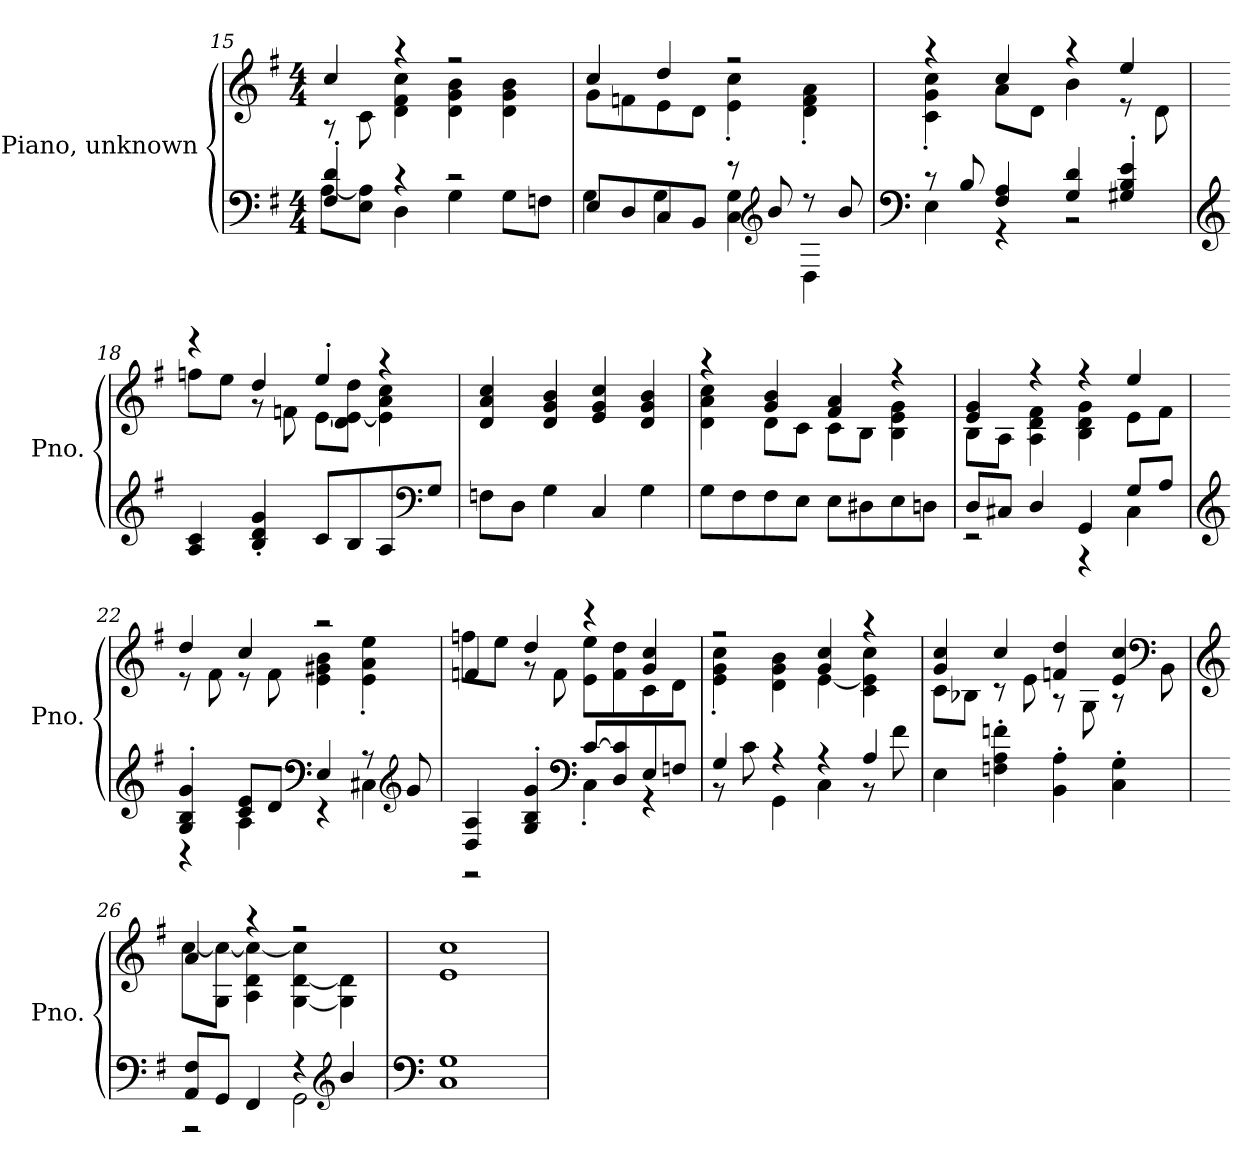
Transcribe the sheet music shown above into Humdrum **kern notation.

**kern	**kern
*part1	*part1
*staff2	*staff1
*I"Piano, unknown	*
*I'Pno.	*
*clefF4	*clefG2
*k[f#]	*k[f#]
*M4/4	*M4/4
=15	=15
*^	*^
4F#/' 4d/'	[8A\L	4cc/	8r
.	8E\ 8A\]J	.	8c\
4r	4D\	4r	4d\ 4f#\ 4cc\
2r	4G\	2r	4d\ 4g\ 4b\
.	8G\L	.	4d\ 4g\ 4b\
.	8Fn\J	.	.
!!LO:LB:g=z	!!
=16	=16	=16	=16
8E/L	4G\	4cc/	8g\L
8D/	.	.	8fn\
8C/	4G\	4dd/	8e\
8BB/J	.	.	8d\J
8r	4C\ 4G\	2r	4e\' 4cc\'
*clefG2	*	*	*
8b/	.	.	.
8r	4D\	.	4d\' 4f\' 4a\'
8b/	.	.	.
=17	=17	=17	=17
*clefF4	*	*	*
8r	4E\	4r	4c\' 4g\' 4cc\'
8B/	.	.	.
4F#/ 4A/	4r	4cc/	8a\L
.	.	.	8d\J
4G/ 4d/	2r	4r	4b\
4G#X/' 4B/' 4e/'	.	4ee/	8r
.	.	.	8d\
*v	*v	*	*
=18	=18	=18
*clefG2	*	*
4A/ 4c/	4r	8ffn\L
.	.	8ee\J
4B/' 4d/' 4g/'	4dd/	8r
.	.	8fn\
8c/L	4ee'/	[8e\L
8B/	.	8d\ 8e\_ 8dd\J
8A/	4r	4e\] 4a\ 4cc\
*clefF4	*	*
8G/J	.	.
*	*v	*v
=19	=19
8Fn\L	4d/ 4a/ 4cc/
8D\J	.
4G\	4d/ 4g/ 4b/
4C/	4e/ 4g/ 4cc/
4G\	4d/ 4g/ 4b/
!!LO:LB:g=z
=20	=20
*	*^
8G\L	4r	4d\ 4a\ 4cc\
8F#\	.	.
8F#\	4g/ 4b/	8d\L
8E\J	.	8c\J
8E\L	4f#/ 4a/	8c\L
8D#X\	.	8B\J
8E\	4r	4B\ 4e\ 4g\
8Dn\J	.	.
=21	=21	=21
*^	*	*
8D/L	2r	4e/ 4g/	8B\L
8C#X/J	.	.	8A\J
4D/	.	4r	4A\ 4d\ 4f#\
4GG/	4r	4r	4B\ 4d\ 4g\
8G/L	4C#\	4ee/	8e\L
8A/J	.	.	8f#\J
=22	=22	=22	=22
*clefG2	*	*	*
4G/' 4B/' 4g/'	4r	4dd/	8r
.	.	.	8f#\
8c/ 8e/L	4A\	4cc/	8r
8d/J	.	.	8f#\
*clefF4	*	*	*
4E/	4r	2r	4e\ 4g#X\ 4b\
8r	4C#X\	.	4e\' 4a\' 4ee\'
*clefG2	*	*	*
8g/	.	.	.
=23	=23	=23	=23
4D/ 4A/	2r	4fn/	8ffn\L
.	.	.	8ee\J
4G/' 4B/' 4g/'	.	4dd/	8r
.	.	.	8f\
*clefF4	*	*	*
[8c/L	4C'\	4r	8e\ 8ee\L
8D/ 8c/]	.	.	8f\ 8dd\
8E/	4r	4g/ 4cc/	8c\
8Fn/J	.	.	8d\J
!!LO:PB:g=z	!!
=24	=24	=24	=24
4G/	8r	2r	4e\' 4g\' 4cc\'
.	8c\	.	.
4r	4GG\	.	4d\ 4g\ 4b\
4r	4C\	4g/ 4cc/	[4e\
4A/	8r	4r	4c\ 4e\] 4cc\
.	8f#\	.	.
*v	*v	*	*
=25	=25	=25
4E\	4g/ 4cc/	8c\L
.	.	8B-X\J
4Fn\' 4A\' 4fn\'	4cc/	8r
.	.	8e\
4BB\' 4A\'	4fn/ 4dd/	8r
.	.	8G\
4C\' 4G\'	4e/ 4cc/	8r
*	*clefF4	*
.	.	8BB\
=26	=26	=26
*	*clefG2	*
*^	*	*
8AA/ 8F#/L	2r	4a/	[8cc\L
8GG/J	.	.	8G\ 8cc\_J
4FF#/	.	4r	4A\ 4d\ 4cc\_
4r	2GG\	2r	[4G\ [4d\ 4cc\]
*clefG2	*	*	*
4b/	.	.	4G\] 4d\]
*v	*v	*	*
*	*v	*v
=27	=27
*clefF4	*
1C 1G	1e 1cc
=	=
*-	*-
